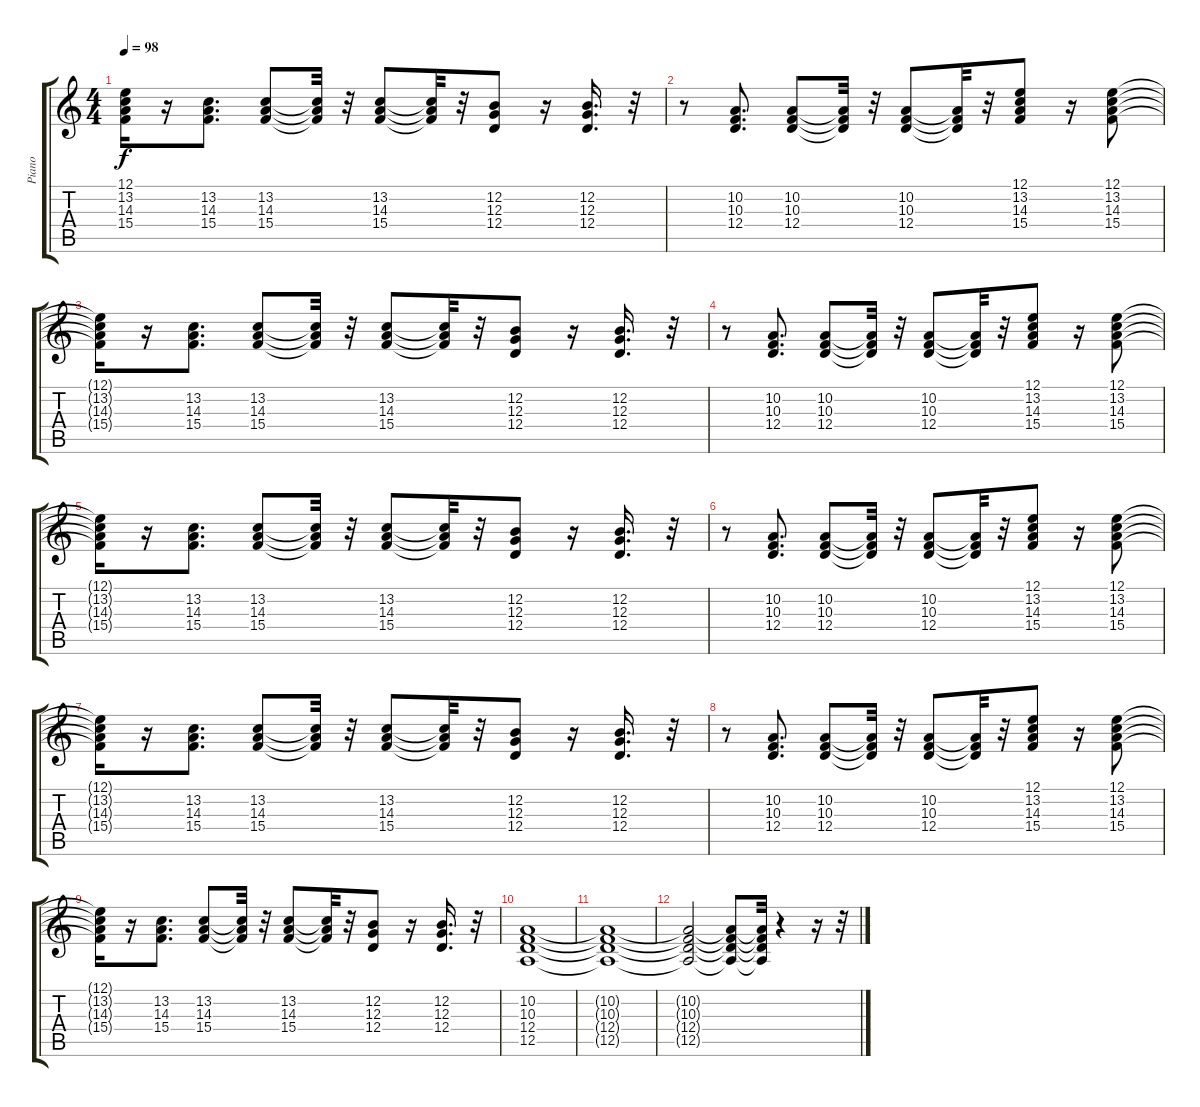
\track ("Piano" "Piano") {instrument acousticgrandpiano}
\staff {score tabs}
\tuning (E4 B3 G3 D3 A2 E2) {hide}
\ts (4 4)
\tempo 98
\clef g2
\ks c
(12.1{t} 13.2{t} 14.3{t} 15.4{t}).16{dy f} r.16 (13.2 14.3 15.4).8{d} (13.2 14.3 15.4).8 (13.2{t} 14.3{t} 15.4{t}).32 r.32 (13.2 14.3 15.4).8 (13.2{t} 14.3{t} 15.4{t}).32 r.32 (12.2 12.3 12.4).8 r.16 (12.2 12.3 12.4).16{d} r.32 |
r.8 (10.2 10.3 12.4).8{d} (10.2 10.3 12.4).8 (10.2{t} 10.3{t} 12.4{t}).32 r.32 (10.2 10.3 12.4).8 (10.2{t} 10.3{t} 12.4{t}).32 r.32 (12.1 13.2 14.3 15.4).8 r.16 (12.1 13.2 14.3 15.4).8 |
(12.1{t} 13.2{t} 14.3{t} 15.4{t}).16 r.16 (13.2 14.3 15.4).8{d} (13.2 14.3 15.4).8 (13.2{t} 14.3{t} 15.4{t}).32 r.32 (13.2 14.3 15.4).8 (13.2{t} 14.3{t} 15.4{t}).32 r.32 (12.2 12.3 12.4).8 r.16 (12.2 12.3 12.4).16{d} r.32 |
r.8 (10.2 10.3 12.4).8{d} (10.2 10.3 12.4).8 (10.2{t} 10.3{t} 12.4{t}).32 r.32 (10.2 10.3 12.4).8 (10.2{t} 10.3{t} 12.4{t}).32 r.32 (12.1 13.2 14.3 15.4).8 r.16 (12.1 13.2 14.3 15.4).8 |
(12.1{t} 13.2{t} 14.3{t} 15.4{t}).16 r.16 (13.2 14.3 15.4).8{d} (13.2 14.3 15.4).8 (13.2{t} 14.3{t} 15.4{t}).32 r.32 (13.2 14.3 15.4).8 (13.2{t} 14.3{t} 15.4{t}).32 r.32 (12.2 12.3 12.4).8 r.16 (12.2 12.3 12.4).16{d} r.32 |
r.8 (10.2 10.3 12.4).8{d} (10.2 10.3 12.4).8 (10.2{t} 10.3{t} 12.4{t}).32 r.32 (10.2 10.3 12.4).8 (10.2{t} 10.3{t} 12.4{t}).32 r.32 (12.1 13.2 14.3 15.4).8 r.16 (12.1 13.2 14.3 15.4).8 |
(12.1{t} 13.2{t} 14.3{t} 15.4{t}).16 r.16 (13.2 14.3 15.4).8{d} (13.2 14.3 15.4).8 (13.2{t} 14.3{t} 15.4{t}).32 r.32 (13.2 14.3 15.4).8 (13.2{t} 14.3{t} 15.4{t}).32 r.32 (12.2 12.3 12.4).8 r.16 (12.2 12.3 12.4).16{d} r.32 |
r.8 (10.2 10.3 12.4).8{d} (10.2 10.3 12.4).8 (10.2{t} 10.3{t} 12.4{t}).32 r.32 (10.2 10.3 12.4).8 (10.2{t} 10.3{t} 12.4{t}).32 r.32 (12.1 13.2 14.3 15.4).8 r.16 (12.1 13.2 14.3 15.4).8 |
(12.1{t} 13.2{t} 14.3{t} 15.4{t}).16 r.16 (13.2 14.3 15.4).8{d} (13.2 14.3 15.4).8 (13.2{t} 14.3{t} 15.4{t}).32 r.32 (13.2 14.3 15.4).8 (13.2{t} 14.3{t} 15.4{t}).32 r.32 (12.2 12.3 12.4).8 r.16 (12.2 12.3 12.4).16{d} r.32 |
(10.2 10.3 12.4 12.5).1 |
(10.2{t} 10.3{t} 12.4{t} 12.5{t}).1 |
(10.2{t} 10.3{t} 12.4{t} 12.5{t}).2 (10.2{t} 10.3{t} 12.4{t} 12.5{t}).8 (10.2{t} 10.3{t} 12.4{t} 12.5{t}).32 r.4 r.16 r.32
